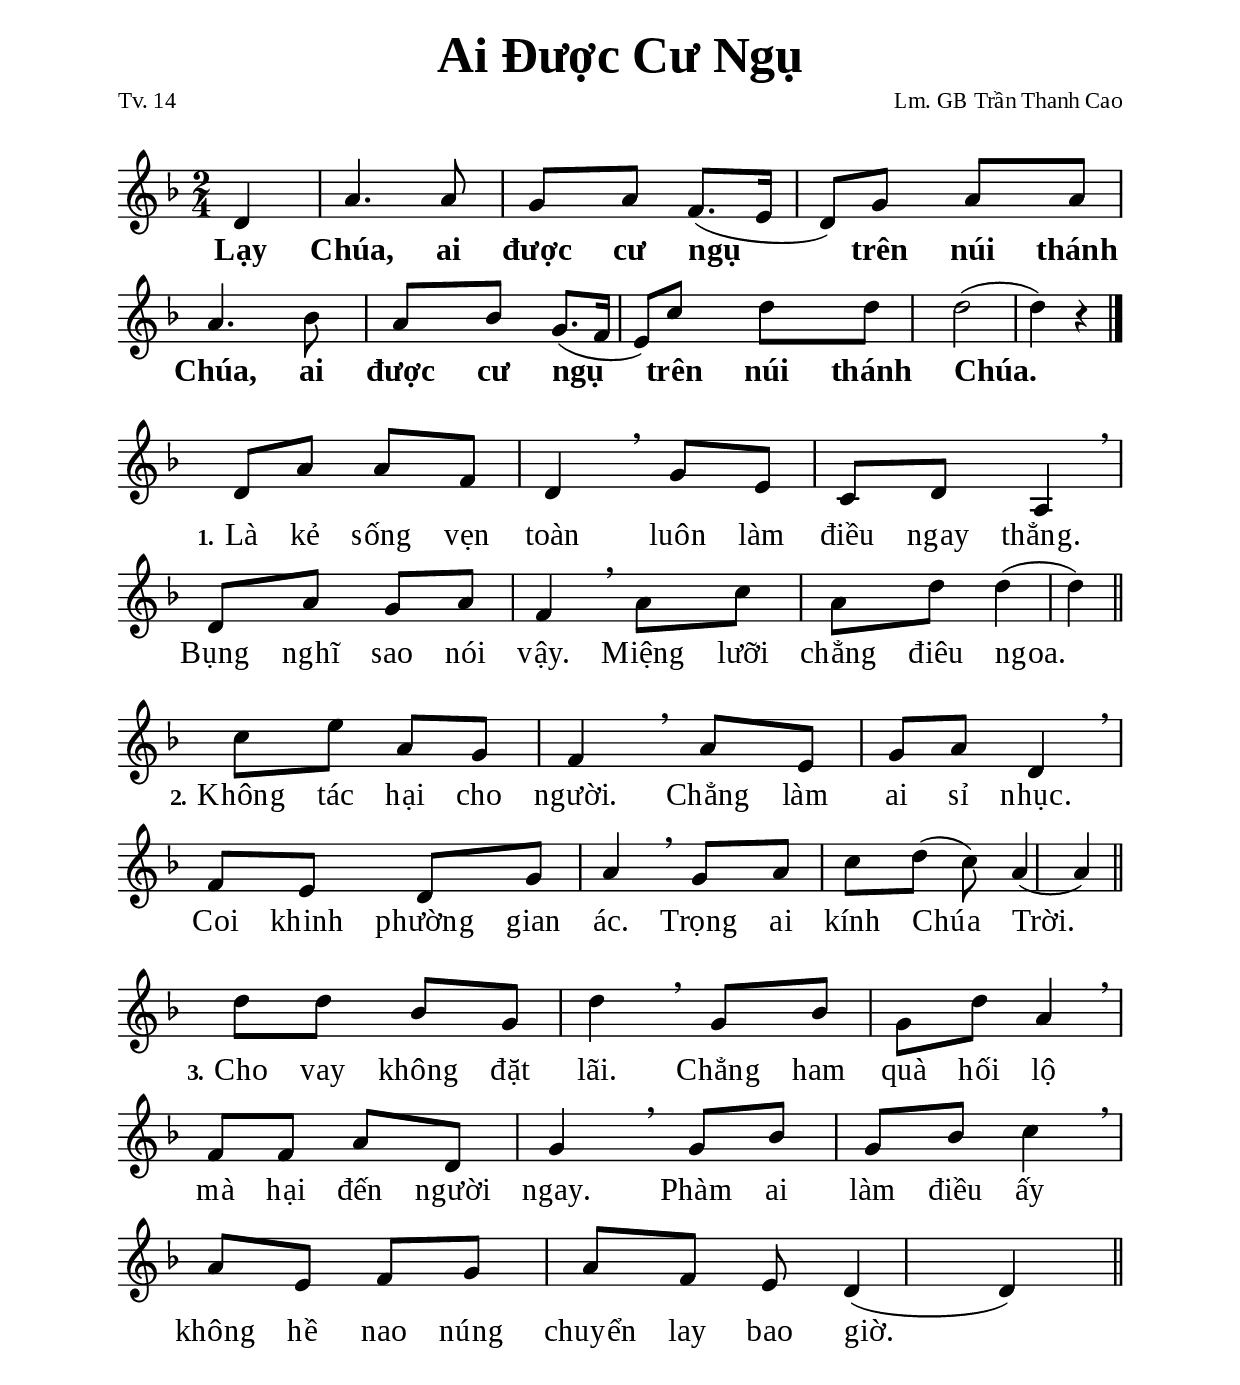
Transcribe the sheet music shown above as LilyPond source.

% Cài đặt chung
\version "2.20.0"
\include "english.ly"

\header {
  title = \markup { \fontsize #3 "Ai Được Cư Ngụ" }
  poet = "Tv. 14"
  composer = "Lm. GB Trần Thanh Cao"
  arranger = " "
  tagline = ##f
}

\paper {
  #(set-paper-size "a4")
  top-margin = 10\mm
  bottom-margin = 10\mm
  left-margin = 20\mm
  right-margin = 20\mm
  indent = #0
  #(define fonts
    (make-pango-font-tree
      "Liberation Serif"
      "Liberation Serif"
      "Liberation Serif"
      (/ 20 20)))
  page-count = #1
}

% Nhạc điệp khúc
nhacDiepKhuc= \relative c' {
  \partial 4 d4 |
  a'4. a8 |
  g a f8. (e16 |
  d8) g a a |
  a4. bf8 |
  a bf g8. (f16 |
  e8) c' d d |
  d2 ( |
  d4) r \bar "|."
}

% Nhạc phiên khúc
nhacPhienKhucMot = \relative c' {
  d8 a' a f d4 \breathe
  g8 e c d a4 \breathe
  d8 a' g a f4 \breathe
  a8 c a d d4 (d) \bar "||"
}

nhacPhienKhucHai = \relative c'' {
  c8 e a, g f4 \breathe
  a8 e g a d,4 \breathe
  f8 e d g a4 \breathe
  g8 a c d (c) a4 (a) \bar "||"
}

nhacPhienKhucBa = \relative c'' {
  d8 d bf g d'4 \breathe
  g,8 bf g d' a4 \breathe
  f8 f a d, g4 \breathe
  g8 bf g bf c4 \breathe
  a8 e f g a f e d4 (d) \bar "||"
}

% Lời điệp khúc
loiDiepKhuc = \lyricmode {
  Lạy Chúa, ai được cư ngụ trên núi thánh Chúa,
  ai được cư ngụ trên núi thánh Chúa.
}

% Lời phiên khúc
loiPhienKhucMot = \lyricmode {
  \set stanza = #"1."
  Là kẻ sống vẹn toàn luôn làm điều ngay thẳng.
  Bụng nghĩ sao nói vậy.
  Miệng lưỡi chẳng điêu ngoa.
}

loiPhienKhucHai = \lyricmode {
  \set stanza = #"2."
  Không tác hại cho người.
  Chẳng làm ai sỉ nhục.
  Coi khinh phường gian ác.
  Trọng ai kính Chúa Trời.
}

loiPhienKhucBa = \lyricmode {
  \set stanza = #"3."
  Cho vay không đặt lãi.
  Chẳng ham quà hối lộ mà hại đến người ngay.
  Phàm ai làm điều ấy không hề nao núng chuyển lay bao giờ.
}

% Dàn trang
\score {
  \new ChoirStaff <<
    \new Staff = diepKhuc \with {
        \consists "Merge_rests_engraver"
        \magnifyStaff #(magstep +1)
      }
      <<
      \new Voice = beSop {
        \key f \major \time 2/4 \stemNeutral \nhacDiepKhuc
      }
    >>
    \new Lyrics \lyricsto beSop \loiDiepKhuc
  >>
  \layout {
    \override Lyrics.LyricText.font-series = #'bold
    \override Lyrics.LyricText.font-size = #+3
    \override Lyrics.LyricSpace.minimum-distance = #4.0
    \override Score.BarNumber.break-visibility = ##(#f #f #f)
    \override Score.SpacingSpanner.uniform-stretching = ##t
  }
}

\score {
  \new ChoirStaff <<
    \new Staff = phienKhuc \with {
        \magnifyStaff #(magstep +1)
      }
      <<
      \new Voice = beSop {
        \key f \major \time 2/4 \nhacPhienKhucMot
      }
    >>
    \new Lyrics \lyricsto beSop \loiPhienKhucMot
  >>
  \layout {
    \override Staff.TimeSignature.transparent = ##t
    \override Lyrics.LyricText.font-size = #+3
    \override Lyrics.LyricSpace.minimum-distance = #3.0
    \override Score.BarNumber.break-visibility = ##(#f #f #f)
    \override Score.SpacingSpanner.uniform-stretching = ##t
    \set Score.barAlways = ##t
    \set Score.defaultBarType = ""
  }
}

\score {
  \new ChoirStaff <<
    \new Staff = phienKhuc \with {
        \magnifyStaff #(magstep +1)
      }
      <<
      \new Voice = beSop {
        \key f \major \time 2/4 \nhacPhienKhucHai
      }
    >>
    \new Lyrics \lyricsto beSop \loiPhienKhucHai
  >>
  \layout {
    \override Staff.TimeSignature.transparent = ##t
    \override Lyrics.LyricText.font-size = #+3
    \override Lyrics.LyricSpace.minimum-distance = #3.0
    \override Score.BarNumber.break-visibility = ##(#f #f #f)
    \override Score.SpacingSpanner.uniform-stretching = ##t
    \set Score.barAlways = ##t
    \set Score.defaultBarType = ""
  }
}

\score {
  \new ChoirStaff <<
    \new Staff = phienKhuc \with {
        \magnifyStaff #(magstep +1)
      }
      <<
      \new Voice = beSop {
        \key f \major \time 2/4 \nhacPhienKhucBa
      }
    >>
    \new Lyrics \lyricsto beSop \loiPhienKhucBa
  >>
  \layout {
    \override Staff.TimeSignature.transparent = ##t
    \override Lyrics.LyricText.font-size = #+3
    \override Lyrics.LyricSpace.minimum-distance = #3.0
    \override Score.BarNumber.break-visibility = ##(#f #f #f)
    \override Score.SpacingSpanner.uniform-stretching = ##t
    \set Score.barAlways = ##t
    \set Score.defaultBarType = ""
  }
}
